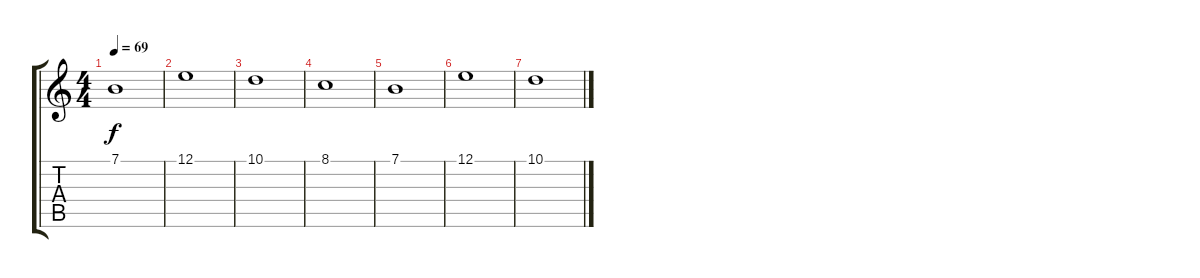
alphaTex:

\track "" {instrument stringensemble1}
\staff {score tabs}
\tuning (E4 B3 G3 D3 A2 E2) {hide}
\ts (4 4)
\tempo 69
\clef g2
\ks c
7.1.1{dy f} |
12.1.1 |
10.1.1 |
8.1.1 |
7.1.1 |
12.1.1 |
10.1.1
